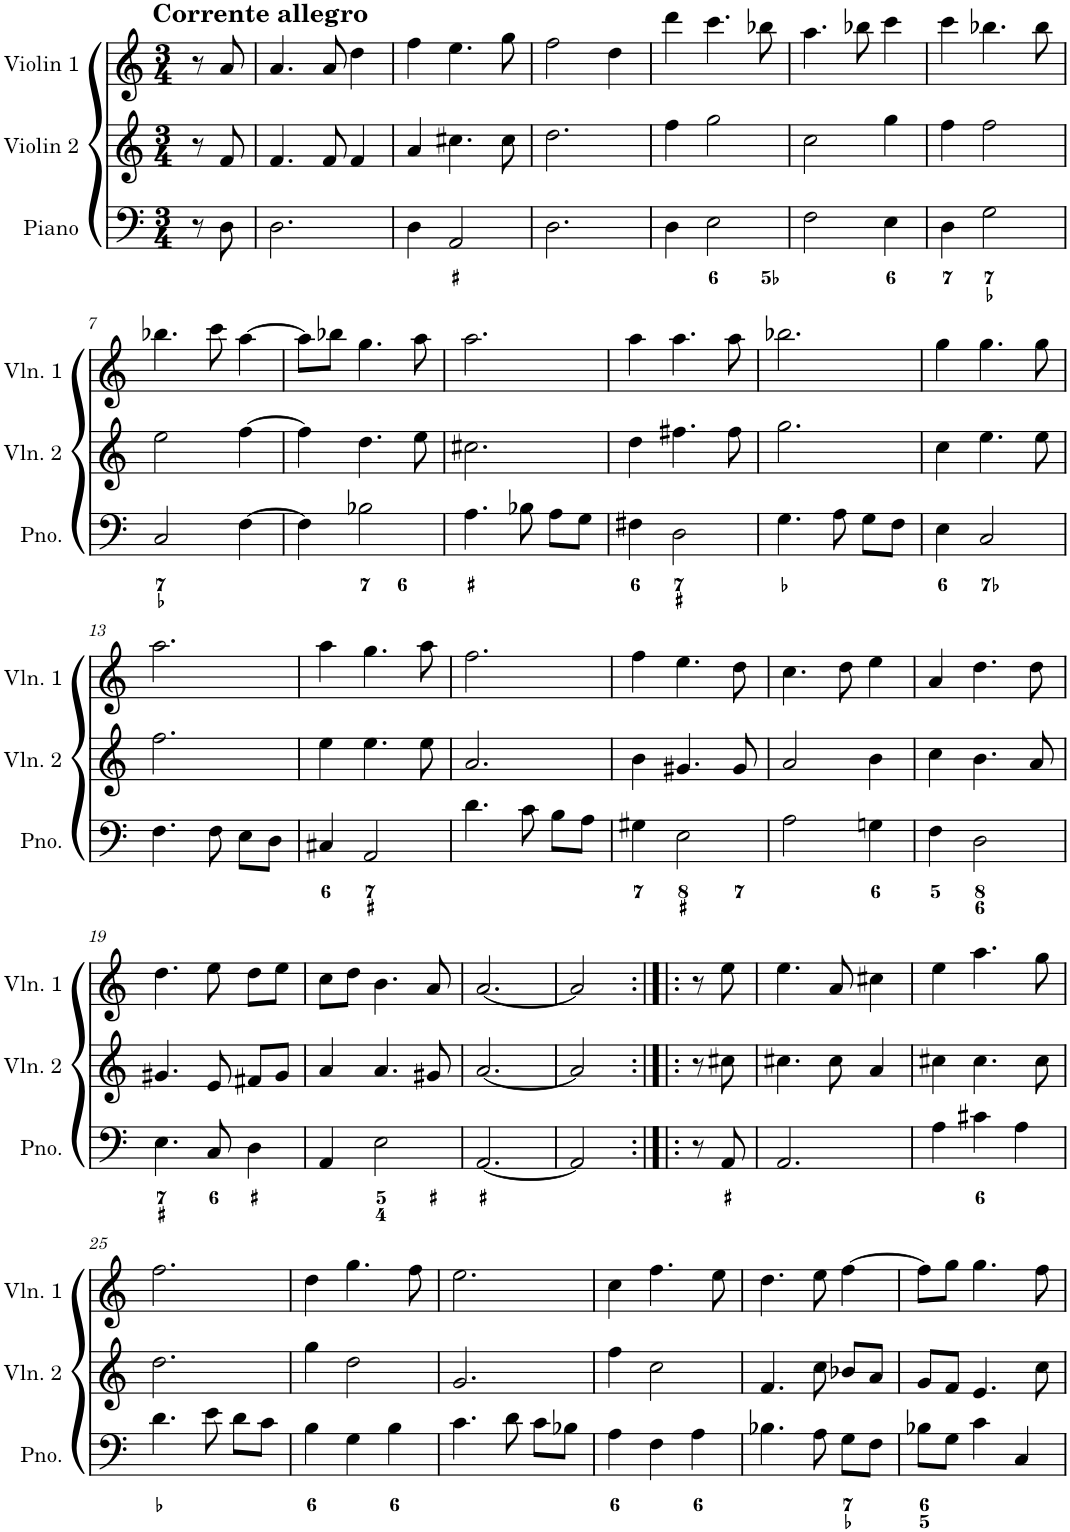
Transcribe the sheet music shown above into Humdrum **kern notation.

**kern	**kern	**kern
*part3	*part2	*part1
*staff3	*staff2	*staff1
*I"Piano	*I"Violin 2	*I"Violin 1
*I'Pno.	*I'Vln. 2	*I'Vln. 1
*clefF4	*clefG2	*clefG2
*k[]	*k[]	*k[]
*M3/4	*M3/4	*M3/4
=	=	=
!	!	!LO:TX:a:B:t=Corrente allegro
8r	8r	8r
8D\	8f/	8a/
=1	=1	=1
2.D\	4.f/	4.a/
.	8f/	8a/
.	4f/	4dd\
=2	=2	=2
4D\	4a/	4ff\
2AA/	4.cc#X\	4.ee\
.	8cc#\	8gg\
=3	=3	=3
2.D\	2.dd\	2ff\
.	.	4dd\
=4	=4	=4
4D\	4ff\	4ddd\
2E\	2gg\	4.ccc\
.	.	8bb-X\
=5	=5	=5
2F\	2cc\	4.aa\
.	.	8bb-X\
4E\	4gg\	4ccc\
=6	=6	=6
4D\	4ff\	4ccc\
2G\	2ff\	4.bb-X\
.	.	8bb-\
!!LO:LB:g=z
=7	=7	=7
2C/	2ee\	4.bb-X\
.	.	8ccc\
[4F\	[4ff\	[4aa\
=8	=8	=8
4F\]	4ff\]	8aa\L]
.	.	8bb-X\J
2B-X\	4.dd\	4.gg\
.	8ee\	8aa\
=9	=9	=9
4.A\	2.cc#X\	2.aa\
8B-X\	.	.
8A\L	.	.
8G\J	.	.
=10	=10	=10
4F#X\	4dd\	4aa\
2D\	4.ff#X\	4.aa\
.	8ff#\	8aa\
=11	=11	=11
4.G\	2.gg\	2.bb-X\
8A\	.	.
8G\L	.	.
8F\J	.	.
=12	=12	=12
4E\	4cc\	4gg\
2C/	4.ee\	4.gg\
.	8ee\	8gg\
!!LO:LB:g=z
=13	=13	=13
4.F\	2.ff\	2.aa\
8F\	.	.
8E\L	.	.
8D\J	.	.
=14	=14	=14
4C#X/	4ee\	4aa\
2AA/	4.ee\	4.gg\
.	8ee\	8aa\
=15	=15	=15
4.d\	2.a/	2.ff\
8c\	.	.
8B\L	.	.
8A\J	.	.
=16	=16	=16
4G#X\	4b\	4ff\
2E\	4.g#X/	4.ee\
.	8g#/	8dd\
=17	=17	=17
2A\	2a/	4.cc\
.	.	8dd\
4Gn\	4b\	4ee\
=18	=18	=18
4F\	4cc\	4a/
2D\	4.b\	4.dd\
.	8a/	8dd\
!!LO:LB:g=z
=19	=19	=19
4.E\	4.g#X/	4.dd\
8C/	8e/	8ee\
4D\	8f#X/L	8dd\L
.	8g#/J	8ee\J
=20	=20	=20
4AA/	4a/	8cc\L
.	.	8dd\J
2E\	4.a/	4.b\
.	8g#X/	8a/
=21	=21	=21
[2.AA/	[2.a/	[2.a/
=22	=22	=22
2AA/]	2a/]	2a/]
=22X1:|!|:	=22X1:|!|:	=22X1:|!|:
8r	8r	8r
8AA/	8cc#X\	8ee\
=23	=23	=23
2.AA/	4.cc#X\	4.ee\
.	8cc#\	8a/
.	4a/	4cc#X\
=24	=24	=24
4A\	4cc#X\	4ee\
4c#X\	4.cc#\	4.aa\
4A\	.	.
.	8cc#\	8gg\
!!LO:LB:g=z
=25	=25	=25
4.d\	2.dd\	2.ff\
8e\	.	.
8d\L	.	.
8c\J	.	.
=26	=26	=26
4B\	4gg\	4dd\
4G\	2dd\	4.gg\
4B\	.	.
.	.	8ff\
=27	=27	=27
4.c\	2.g/	2.ee\
8d\	.	.
8c\L	.	.
8B-X\J	.	.
=28	=28	=28
4A\	4ff\	4cc\
4F\	2cc\	4.ff\
4A\	.	.
.	.	8ee\
=29	=29	=29
4.B-X\	4.f/	4.dd\
8A\	8cc\	8ee\
8G\L	8b-X/L	[4ff\
8F\J	8a/J	.
=30	=30	=30
8B-X\L	8g/L	8ff\L]
8G\J	8f/J	8gg\J
4c\	4.e/	4.gg\
4C/	.	.
.	8cc\	8ff\
=	=	=
*-	*-	*-
